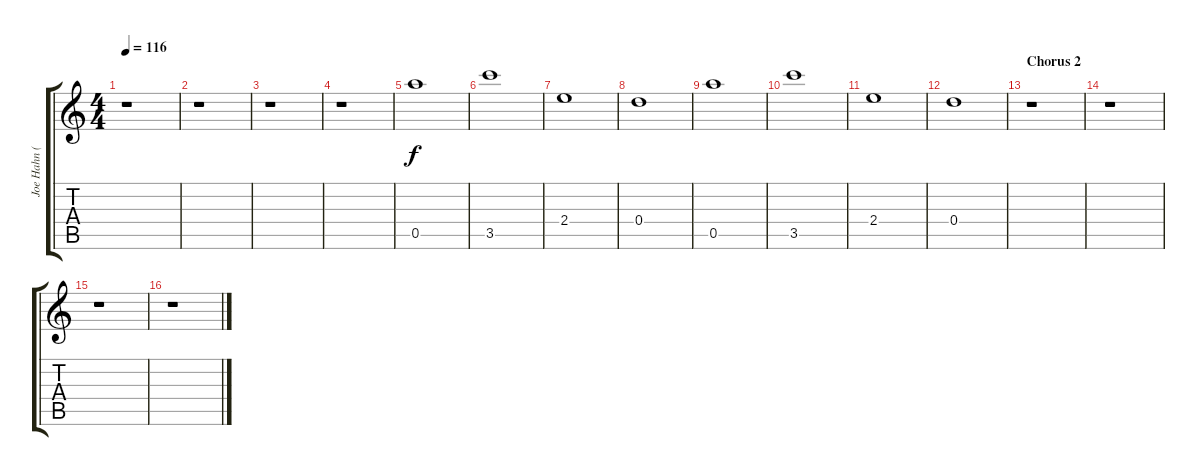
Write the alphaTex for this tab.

\track ("Joe Hahn (FX 2)" "Joe Hahn (") {instrument synthstrings1}
\staff {score tabs}
\tuning (E7 B6 G6 D5 A5 E5) {hide}
\ts (4 4)
\tempo 116
\clef g2
\ks c
r.1{dy f} |
r.1 |
r.1 |
r.1 |
0.5.1 |
3.5.1 |
2.4.1 |
0.4.1 |
0.5.1 |
3.5.1 |
2.4.1 |
0.4.1 |
\section ("" "Chorus 2")
r.1 |
r.1 |
r.1 |
r.1
